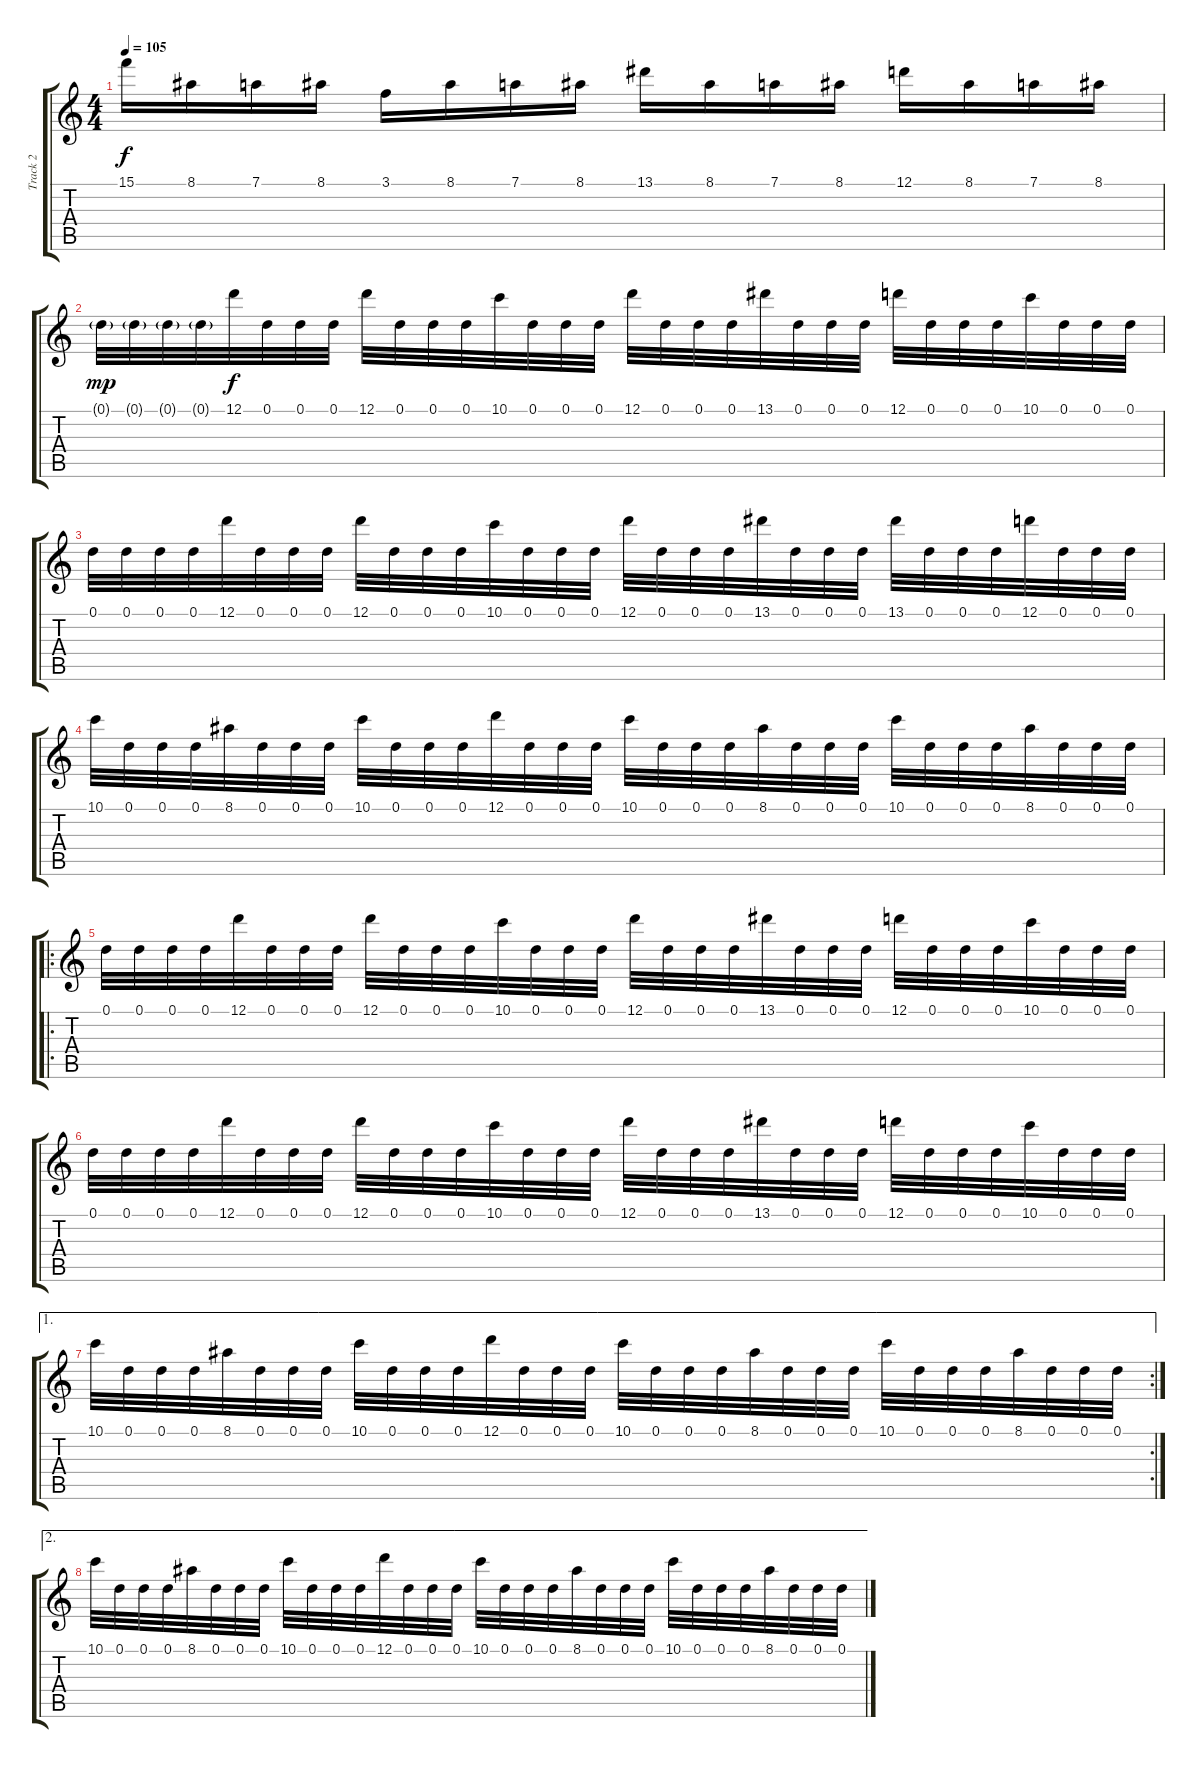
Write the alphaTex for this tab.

\track ("Track 2" "Track 2") {instrument overdrivenguitar}
\staff {score tabs}
\tuning (D4 A3 F3 C3 G2 D2) {hide}
\ts (4 4)
\tempo 105
\clef g2
\ks c
15.1.16{dy f} 8.1.16 7.1.16 8.1.16 3.1.16 8.1.16 7.1.16 8.1.16 13.1.16 8.1.16 7.1.16 8.1.16 12.1.16 8.1.16 7.1.16 8.1.16 |
0.1{g}.32{dy mp} 0.1{g}.32 0.1{g}.32 0.1{g}.32 12.1.32{dy f} 0.1.32 0.1.32 0.1.32 12.1.32 0.1.32 0.1.32 0.1.32 10.1.32 0.1.32 0.1.32 0.1.32 12.1.32 0.1.32 0.1.32 0.1.32 13.1.32 0.1.32 0.1.32 0.1.32 12.1.32 0.1.32 0.1.32 0.1.32 10.1.32 0.1.32 0.1.32 0.1.32 |
0.1.32 0.1.32 0.1.32 0.1.32 12.1.32 0.1.32 0.1.32 0.1.32 12.1.32 0.1.32 0.1.32 0.1.32 10.1.32 0.1.32 0.1.32 0.1.32 12.1.32 0.1.32 0.1.32 0.1.32 13.1.32 0.1.32 0.1.32 0.1.32 13.1.32 0.1.32 0.1.32 0.1.32 12.1.32 0.1.32 0.1.32 0.1.32 |
10.1.32 0.1.32 0.1.32 0.1.32 8.1.32 0.1.32 0.1.32 0.1.32 10.1.32 0.1.32 0.1.32 0.1.32 12.1.32 0.1.32 0.1.32 0.1.32 10.1.32 0.1.32 0.1.32 0.1.32 8.1.32 0.1.32 0.1.32 0.1.32 10.1.32 0.1.32 0.1.32 0.1.32 8.1.32 0.1.32 0.1.32 0.1.32 |
\ro
0.1.32 0.1.32 0.1.32 0.1.32 12.1.32 0.1.32 0.1.32 0.1.32 12.1.32 0.1.32 0.1.32 0.1.32 10.1.32 0.1.32 0.1.32 0.1.32 12.1.32 0.1.32 0.1.32 0.1.32 13.1.32 0.1.32 0.1.32 0.1.32 12.1.32 0.1.32 0.1.32 0.1.32 10.1.32 0.1.32 0.1.32 0.1.32 |
0.1.32 0.1.32 0.1.32 0.1.32 12.1.32 0.1.32 0.1.32 0.1.32 12.1.32 0.1.32 0.1.32 0.1.32 10.1.32 0.1.32 0.1.32 0.1.32 12.1.32 0.1.32 0.1.32 0.1.32 13.1.32 0.1.32 0.1.32 0.1.32 12.1.32 0.1.32 0.1.32 0.1.32 10.1.32 0.1.32 0.1.32 0.1.32 |
\ae 1
\rc 2
10.1.32 0.1.32 0.1.32 0.1.32 8.1.32 0.1.32 0.1.32 0.1.32 10.1.32 0.1.32 0.1.32 0.1.32 12.1.32 0.1.32 0.1.32 0.1.32 10.1.32 0.1.32 0.1.32 0.1.32 8.1.32 0.1.32 0.1.32 0.1.32 10.1.32 0.1.32 0.1.32 0.1.32 8.1.32 0.1.32 0.1.32 0.1.32 |
\ae 2
10.1.32 0.1.32 0.1.32 0.1.32 8.1.32 0.1.32 0.1.32 0.1.32 10.1.32 0.1.32 0.1.32 0.1.32 12.1.32 0.1.32 0.1.32 0.1.32 10.1.32 0.1.32 0.1.32 0.1.32 8.1.32 0.1.32 0.1.32 0.1.32 10.1.32 0.1.32 0.1.32 0.1.32 8.1.32 0.1.32 0.1.32 0.1.32
